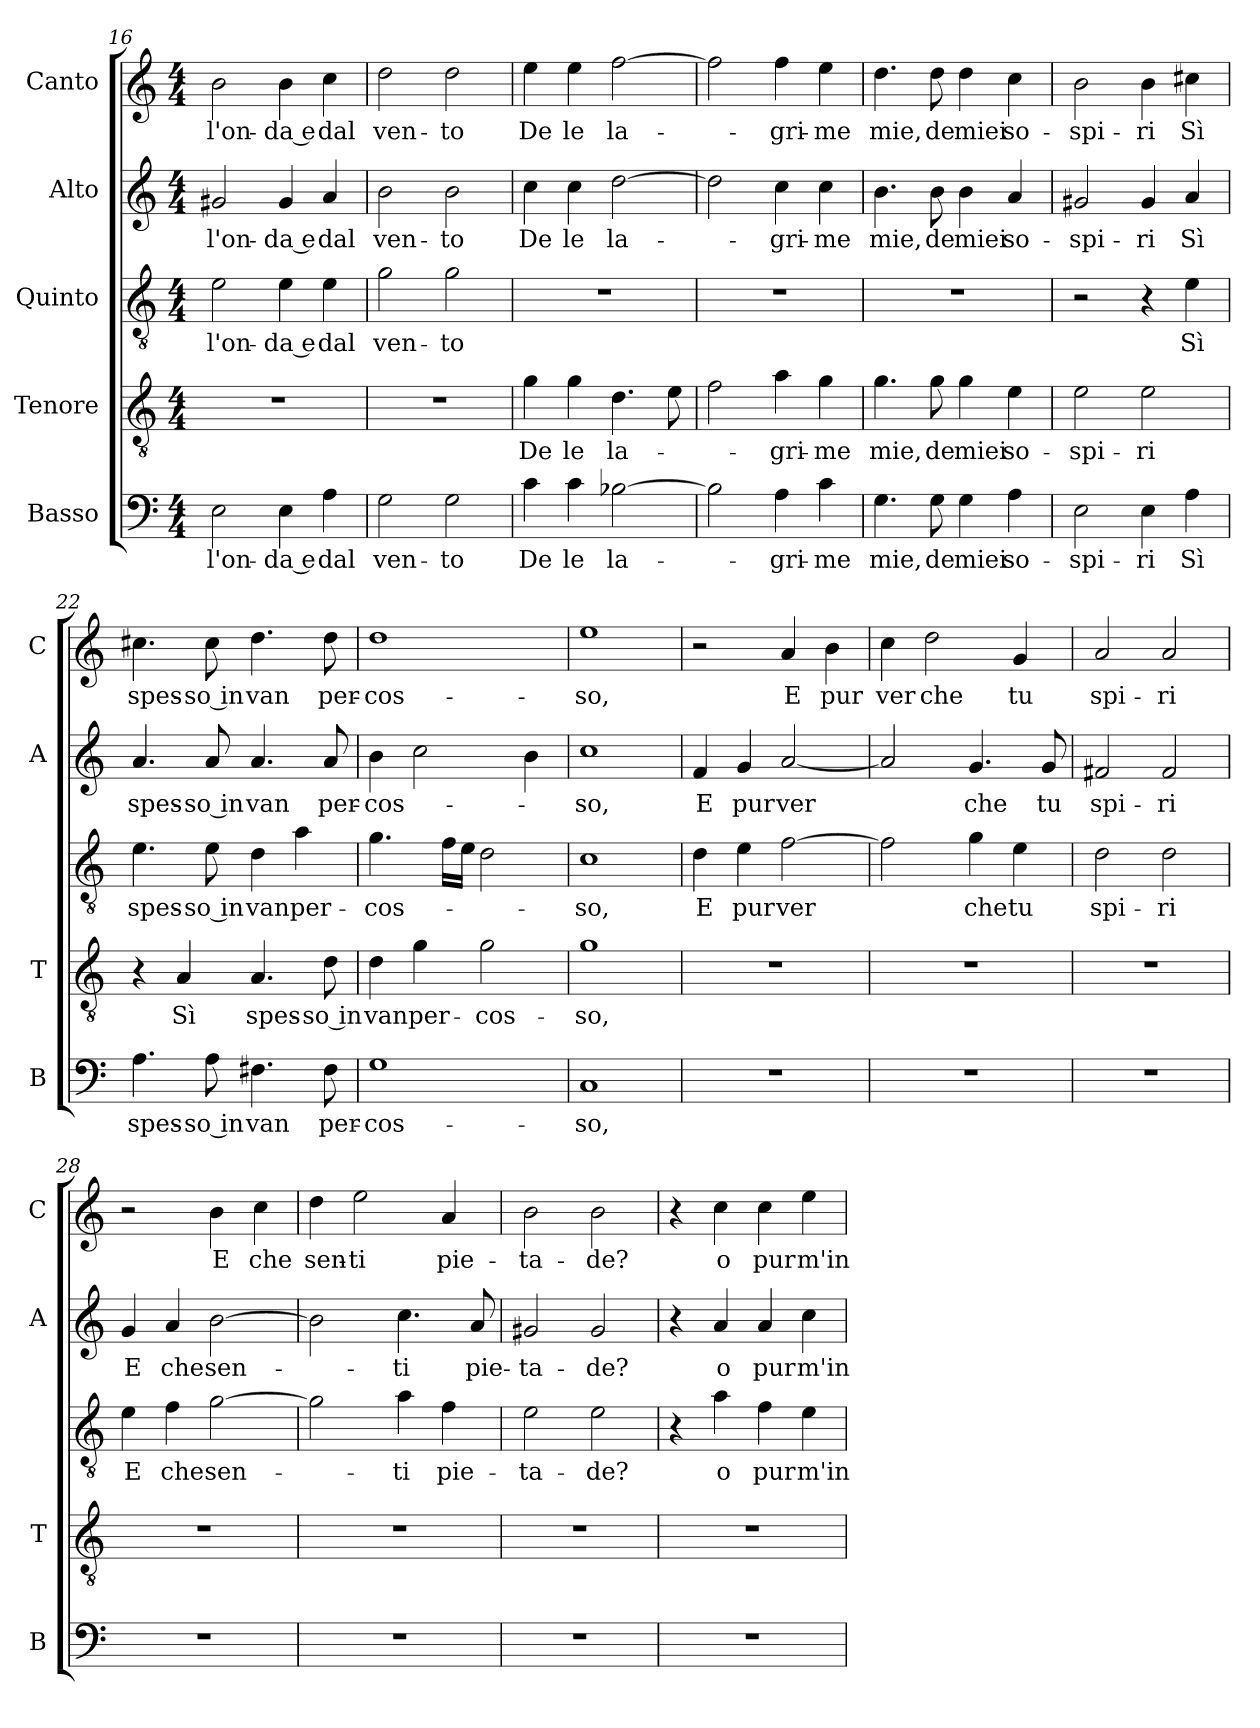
**kern	**text	**kern	**text	**kern	**text	**kern	**text	**kern	**text
*part5	*part5	*part4	*part4	*part3	*part3	*part2	*part2	*part1	*part1
*staff5	*staff5	*staff4	*staff4	*staff3	*staff3	*staff2	*staff2	*staff1	*staff1
*I"Basso	*	*I"Tenore	*	*I"Quinto	*	*I"Alto	*	*I"Canto	*
*I'B	*	*I'T	*	*	*	*I'A	*	*I'C	*
!!LO:PB:g=z
*clefF4	*	*clefGv2	*	*clefGv2	*	*clefG2	*	*clefG2	*
*k[]	*	*k[]	*	*k[]	*	*k[]	*	*k[]	*
*C:	*	*C:	*	*C:	*	*C:	*	*C:	*
*M4/4	*	*M4/4	*	*M4/4	*	*M4/4	*	*M4/4	*
=16	=16	=16	=16	=16	=16	=16	=16	=16	=16
!	!LO:LY:b	!	!	!	!LO:LY:b	!	!LO:LY:b	!	!LO:LY:b
2E\	l'on-	1r	.	2e\	l'on-	2g#X/	l'on-	2b\	l'on-
!	!LO:LY:b	!	!	!	!LO:LY:b	!	!LO:LY:b	!	!LO:LY:b
4E\	-da e	.	.	4e\	-da e	4g#/	-da e	4b\	-da e
!	!LO:LY:b	!	!	!	!LO:LY:b	!	!LO:LY:b	!	!LO:LY:b
4A\	dal	.	.	4e\	dal	4a/	dal	4cc\	dal
=17	=17	=17	=17	=17	=17	=17	=17	=17	=17
!	!LO:LY:b	!	!	!	!LO:LY:b	!	!LO:LY:b	!	!LO:LY:b
2G\	ven-	1r	.	2g\	ven-	2b\	ven-	2dd\	ven-
!	!LO:LY:b	!	!	!	!LO:LY:b	!	!LO:LY:b	!	!LO:LY:b
2G\	-to	.	.	2g\	-to	2b\	-to	2dd\	-to
=18	=18	=18	=18	=18	=18	=18	=18	=18	=18
!	!LO:LY:b	!	!LO:LY:b	!	!	!	!LO:LY:b	!	!LO:LY:b
4c\	De	4g\	De	1r	.	4cc\	De	4ee\	De
!	!LO:LY:b	!	!LO:LY:b	!	!	!	!LO:LY:b	!	!LO:LY:b
4c\	le	4g\	le	.	.	4cc\	le	4ee\	le
!	!LO:LY:b	!	!LO:LY:b	!	!	!	!LO:LY:b	!	!LO:LY:b
[2B-X\	la-	4.d\	la-	.	.	[2dd\	la-	[2ff\	la-
.	.	8e\	.	.	.	.	.	.	.
=19	=19	=19	=19	=19	=19	=19	=19	=19	=19
2B-\]	.	2f\	.	1r	.	2dd\]	.	2ff\]	.
!	!LO:LY:b	!	!LO:LY:b	!	!	!	!LO:LY:b	!	!LO:LY:b
4A\	-gri-	4a\	-gri-	.	.	4cc\	-gri-	4ff\	-gri-
!	!LO:LY:b	!	!LO:LY:b	!	!	!	!LO:LY:b	!	!LO:LY:b
4c\	-me	4g\	-me	.	.	4cc\	-me	4ee\	-me
=20	=20	=20	=20	=20	=20	=20	=20	=20	=20
!	!LO:LY:b	!	!LO:LY:b	!	!	!	!LO:LY:b	!	!LO:LY:b
4.G\	mie,	4.g\	mie,	1r	.	4.b\	mie,	4.dd\	mie,
!	!LO:LY:b	!	!LO:LY:b	!	!	!	!LO:LY:b	!	!LO:LY:b
8G\	de	8g\	de	.	.	8b\	de	8dd\	de
!	!LO:LY:b	!	!LO:LY:b	!	!	!	!LO:LY:b	!	!LO:LY:b
4G\	miei	4g\	miei	.	.	4b\	miei	4dd\	miei
!	!LO:LY:b	!	!LO:LY:b	!	!	!	!LO:LY:b	!	!LO:LY:b
4A\	so-	4e\	so-	.	.	4a/	so-	4cc\	so-
=21	=21	=21	=21	=21	=21	=21	=21	=21	=21
!	!LO:LY:b	!	!LO:LY:b	!	!	!	!LO:LY:b	!	!LO:LY:b
2E\	-spi-	2e\	-spi-	2r	.	2g#X/	-spi-	2b\	-spi-
!	!LO:LY:b	!	!LO:LY:b	!	!	!	!LO:LY:b	!	!LO:LY:b
4E\	-ri	2e\	-ri	4r	.	4g#/	-ri	4b\	-ri
!	!LO:LY:b	!	!	!	!LO:LY:b	!	!LO:LY:b	!	!LO:LY:b
4A\	Sì	.	.	4e\	Sì	4a/	Sì	4cc#X\	Sì
=22	=22	=22	=22	=22	=22	=22	=22	=22	=22
!	!LO:LY:b	!	!	!	!LO:LY:b	!	!LO:LY:b	!	!LO:LY:b
4.A\	spes-	4r	.	4.e\	spes-	4.a/	spes-	4.cc#X\	spes-
!	!	!	!LO:LY:b	!	!	!	!	!	!
.	.	4A/	Sì	.	.	.	.	.	.
!	!LO:LY:b	!	!	!	!LO:LY:b	!	!LO:LY:b	!	!LO:LY:b
8A\	-so in	.	.	8e\	-so in	8a/	-so in	8cc#\	-so in
!	!LO:LY:b	!	!LO:LY:b	!	!LO:LY:b	!	!LO:LY:b	!	!LO:LY:b
4.F#X\	van	4.A/	spes-	4d\	van	4.a/	van	4.dd\	van
!	!	!	!	!	!LO:LY:b	!	!	!	!
.	.	.	.	4a\	per-	.	.	.	.
!	!LO:LY:b	!	!LO:LY:b	!	!	!	!LO:LY:b	!	!LO:LY:b
8F#\	per-	8d\	-so in	.	.	8a/	per-	8dd\	per-
!!LO:LB:g=z
=23	=23	=23	=23	=23	=23	=23	=23	=23	=23
!	!LO:LY:b	!	!LO:LY:b	!	!LO:LY:b	!	!LO:LY:b	!	!LO:LY:b
1G	-cos-	4d\	van	4.g\	-cos-	4b\	-cos-	1dd	-cos-
!	!	!	!LO:LY:b	!	!	!	!	!	!
.	.	4g\	per-	.	.	2cc\	.	.	.
.	.	.	.	16f\LL	.	.	.	.	.
.	.	.	.	16e\JJ	.	.	.	.	.
!	!	!	!LO:LY:b	!	!	!	!	!	!
.	.	2g\	-cos-	2d\	.	.	.	.	.
.	.	.	.	.	.	4b\	.	.	.
=24	=24	=24	=24	=24	=24	=24	=24	=24	=24
!	!LO:LY:b	!	!LO:LY:b	!	!LO:LY:b	!	!LO:LY:b	!	!LO:LY:b
1C	-so,	1g	-so,	1c	-so,	1cc	-so,	1ee	-so,
=25	=25	=25	=25	=25	=25	=25	=25	=25	=25
!	!	!	!	!	!LO:LY:b	!	!LO:LY:b	!	!
1r	.	1r	.	4d\	E	4f/	E	2r	.
!	!	!	!	!	!LO:LY:b	!	!LO:LY:b	!	!
.	.	.	.	4e\	pur	4g/	pur	.	.
!	!	!	!	!	!LO:LY:b	!	!LO:LY:b	!	!LO:LY:b
.	.	.	.	[2f\	ver	[2a/	ver	4a/	E
!	!	!	!	!	!	!	!	!	!LO:LY:b
.	.	.	.	.	.	.	.	4b\	pur
=26	=26	=26	=26	=26	=26	=26	=26	=26	=26
!	!	!	!	!	!	!	!	!	!LO:LY:b
1r	.	1r	.	2f\]	.	2a/]	.	4cc\	ver
!	!	!	!	!	!	!	!	!	!LO:LY:b
.	.	.	.	.	.	.	.	2dd\	che
!	!	!	!	!	!LO:LY:b	!	!LO:LY:b	!	!
.	.	.	.	4g\	che	4.g/	che	.	.
!	!	!	!	!	!LO:LY:b	!	!	!	!LO:LY:b
.	.	.	.	4e\	tu	.	.	4g/	tu
!	!	!	!	!	!	!	!LO:LY:b	!	!
.	.	.	.	.	.	8g/	tu	.	.
=27	=27	=27	=27	=27	=27	=27	=27	=27	=27
!	!	!	!	!	!LO:LY:b	!	!LO:LY:b	!	!LO:LY:b
1r	.	1r	.	2d\	spi-	2f#X/	spi-	2a/	spi-
!	!	!	!	!	!LO:LY:b	!	!LO:LY:b	!	!LO:LY:b
.	.	.	.	2d\	-ri	2f#/	-ri	2a/	-ri
=28	=28	=28	=28	=28	=28	=28	=28	=28	=28
!	!	!	!	!	!LO:LY:b	!	!LO:LY:b	!	!
1r	.	1r	.	4e\	E	4g/	E	2r	.
!	!	!	!	!	!LO:LY:b	!	!LO:LY:b	!	!
.	.	.	.	4f\	che	4a/	che	.	.
!	!	!	!	!	!LO:LY:b	!	!LO:LY:b	!	!LO:LY:b
.	.	.	.	[2g\	sen-	[2b\	sen-	4b\	E
!	!	!	!	!	!	!	!	!	!LO:LY:b
.	.	.	.	.	.	.	.	4cc\	che
=29	=29	=29	=29	=29	=29	=29	=29	=29	=29
!	!	!	!	!	!	!	!	!	!LO:LY:b
1r	.	1r	.	2g\]	.	2b\]	.	4dd\	sen-
!	!	!	!	!	!	!	!	!	!LO:LY:b
.	.	.	.	.	.	.	.	2ee\	-ti
!	!	!	!	!	!LO:LY:b	!	!LO:LY:b	!	!
.	.	.	.	4a\	-ti	4.cc\	-ti	.	.
!	!	!	!	!	!LO:LY:b	!	!	!	!LO:LY:b
.	.	.	.	4f\	pie-	.	.	4a/	pie-
!	!	!	!	!	!	!	!LO:LY:b	!	!
.	.	.	.	.	.	8a/	pie-	.	.
=30	=30	=30	=30	=30	=30	=30	=30	=30	=30
!	!	!	!	!	!LO:LY:b	!	!LO:LY:b	!	!LO:LY:b
1r	.	1r	.	2e\	-ta-	2g#X/	-ta-	2b\	-ta-
!	!	!	!	!	!LO:LY:b	!	!LO:LY:b	!	!LO:LY:b
.	.	.	.	2e\	-de?	2g#/	-de?	2b\	-de?
!!LO:LB:g=z
=31	=31	=31	=31	=31	=31	=31	=31	=31	=31
1r	.	1r	.	4r	.	4r	.	4r	.
!	!	!	!	!	!LO:LY:b	!	!LO:LY:b	!	!LO:LY:b
.	.	.	.	4a\	o	4a/	o	4cc\	o
!	!	!	!	!	!LO:LY:b	!	!LO:LY:b	!	!LO:LY:b
.	.	.	.	4f\	pur	4a/	pur	4cc\	pur
!	!	!	!	!	!LO:LY:b	!	!LO:LY:b	!	!LO:LY:b
.	.	.	.	4e\	m'in-	4cc\	m'in-	4ee\	m'in-
=	=	=	=	=	=	=	=	=	=
*-	*-	*-	*-	*-	*-	*-	*-	*-	*-
